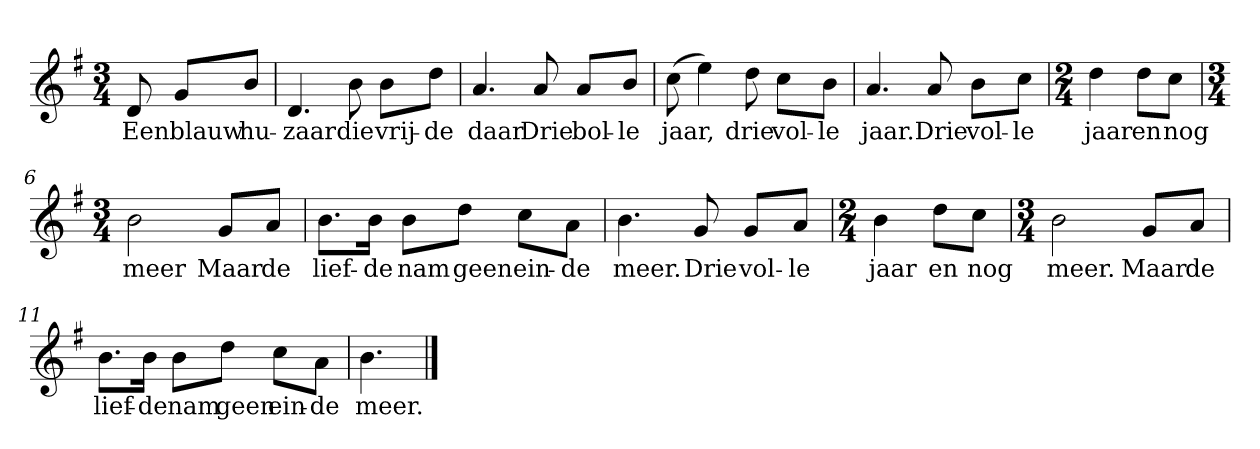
**kern	**text
*part1	*part1
*staff1	*staff1
*clefG2	*
*k[f#]	*
*G:	*
*M3/4	*
*MM120	*
=	=
8d	Een
8g/L	blauw
8b/J	hu-
=1	=1
4.d	-zaar
8b	die
8b\L	vrij-
8dd\J	-de
=2	=2
4.a	daar
8a	Drie
8a/L	bol-
8b/J	-le
=3	=3
(8cc	jaar,
4ee)	.
8dd	drie
8cc\L	vol-
8b\J	-le
=4	=4
4.a	jaar.
8a	Drie
8b\L	vol-
8cc\J	-le
=5	=5
*M2/4	*
4dd	jaar
8dd\L	en
8cc\J	nog
=6	=6
*M3/4	*
2b	meer
8g/L	Maar
8a/J	de
=7	=7
8.b\L	lief-
16b\Jk	-de
8b\L	nam
8dd\J	geen
8cc\L	ein-
8a\J	-de
=8	=8
4.b	meer.
8g	Drie
8g/L	vol-
8a/J	-le
=9	=9
*M2/4	*
4b	jaar
8dd\L	en
8cc\J	nog
=10	=10
*M3/4	*
2b	meer.
8g/L	Maar
8a/J	de
=11	=11
8.b\L	lief-
16b\Jk	-de
8b\L	nam
8dd\J	geen
8cc\L	ein-
8a\J	-de
=12	=12
4.b	meer.
==	==
*-	*-
